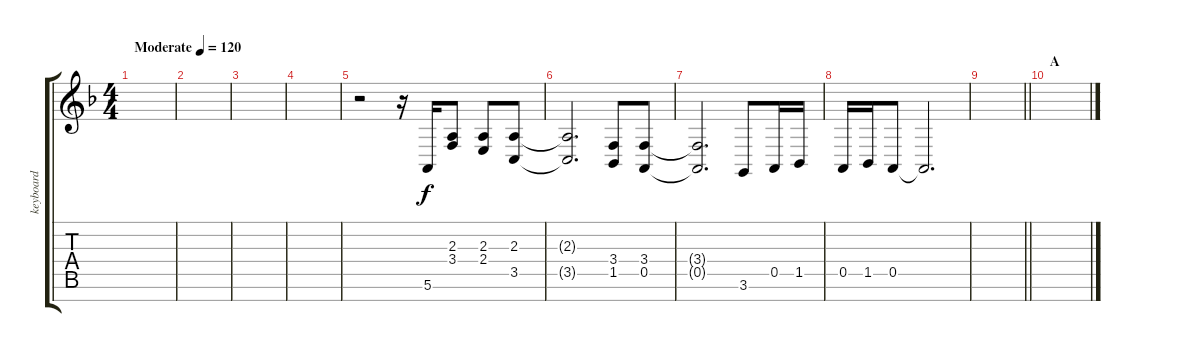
\track ("keyboard" "keyboard") {instrument electricgrandpiano}
\staff {score tabs}
\tuning (E4 B3 G3 D3 A2 E2 B1) {hide}
\ts (4 4)
\tempo (120 "Moderate")
\clef g2
\ks f
|
|
|
|
r.2 r.16 5.6.16 (2.3 3.4).8 (2.3 2.4).8 (2.3 3.5).8 |
(2.3{t} 3.5{t}).2{d} (3.4 1.5).8 (3.4 0.5).8 |
(3.4{t} 0.5{t}).2{d} 3.6.8 0.5.16 1.5.16 |
0.5.16 1.5.16 0.5.8 0.5{t}.2{d} |
\barLineRight lightlight
|
\section ("" "A")
